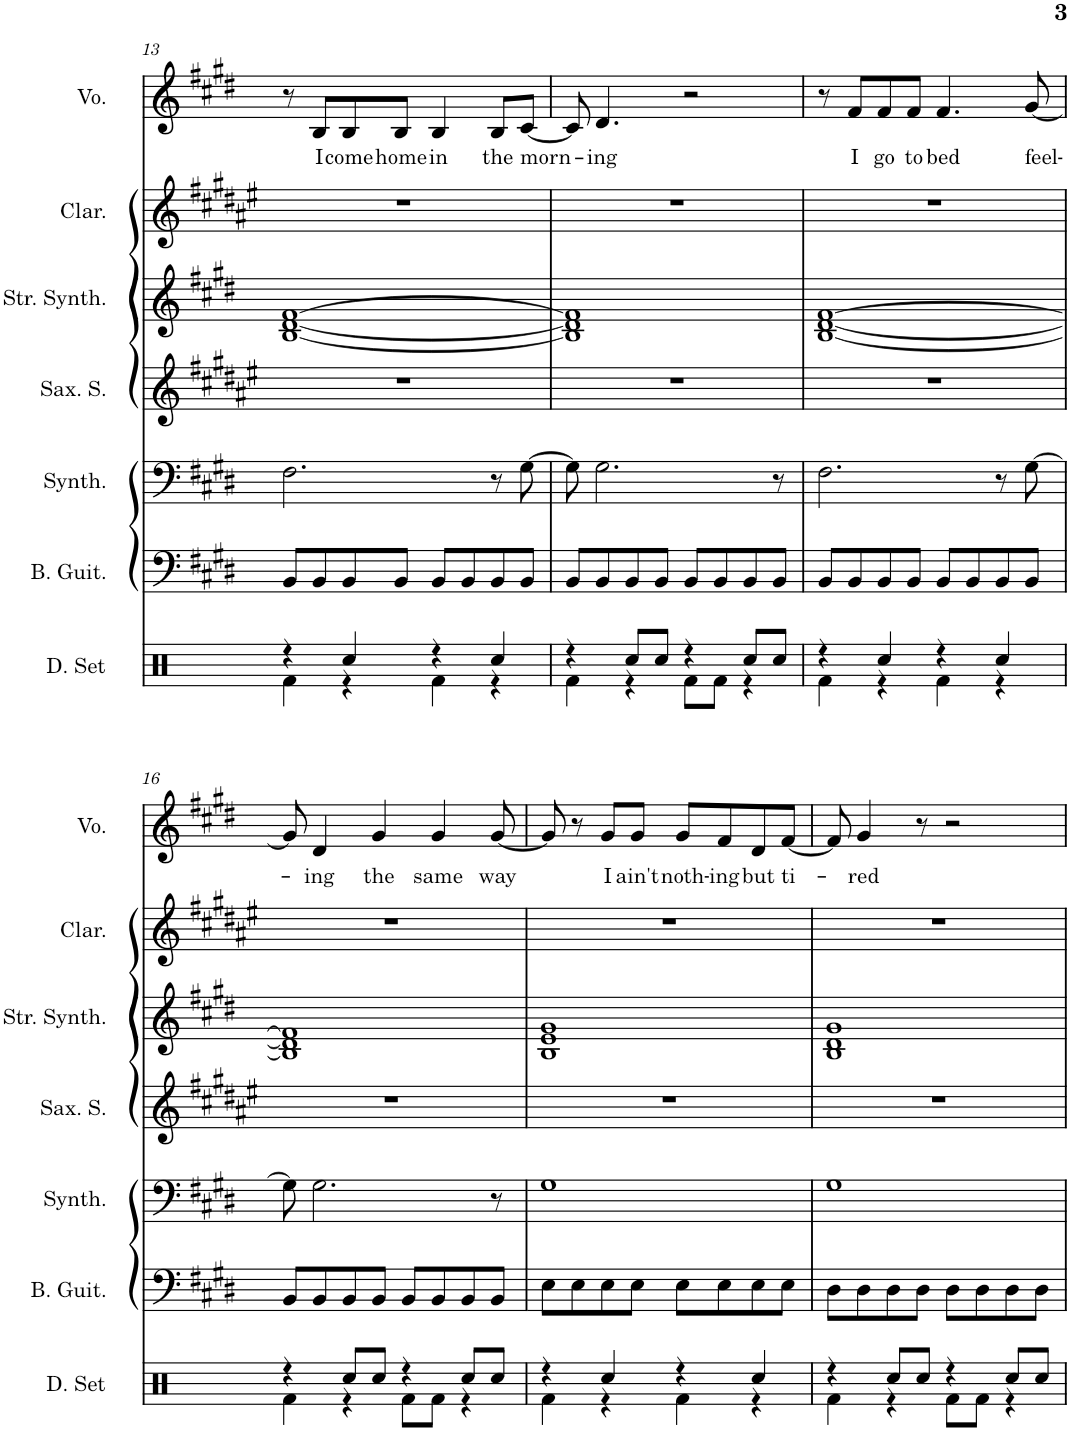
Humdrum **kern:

**kern	**kern	**kern	**kern	**kern	**kern	**kern	**text
*part7	*part6	*part5	*part4	*part3	*part2	*part1	*part1
*staff7	*staff6	*staff5	*staff4	*staff3	*staff2	*staff1	*staff1
*I"Drumset	*I"Bass Guitar	*I"Bass Synthesizer	*I"Saxophone soprano	*I"String Synthesizer	*I"Clarinette	*I"Voice	*
*I'D. Set	*I'B. Guit.	*I'Synth.	*I'Sax. S.	*I'Str. Synth.	*I'Clar.	*I'Vo.	*
!!LO:PB:g=z
*clefX	*clefF4	*clefF4	*clefG2	*clefG2	*clefG2	*clefG2	*
*	*Trd7c12	*	*Trd1c2	*	*Trd1c2	*	*
*k[]	*k[f#c#g#d#]	*k[f#c#g#d#]	*k[f#c#g#d#a#e#]	*k[f#c#g#d#]	*k[f#c#g#d#a#e#]	*k[f#c#g#d#]	*
*M4/4	*M4/4	*M4/4	*M4/4	*M4/4	*M4/4	*M4/4	*
=13	=13	=13	=13	=13	=13	=13	=13
*^	*	*	*	*	*	*	*
4r	4Rf\	8BB/L	2.F#\	1r	[1B [1d# [1f#	1r	8r	.
!	!	!	!	!	!	!	!	!LO:LY:b
.	.	8BB/	.	.	.	.	8B/L	I
!	!	!	!	!	!	!	!	!LO:LY:b
4Rcc/	4r	8BB/	.	.	.	.	8B/	come
!	!	!	!	!	!	!	!	!LO:LY:b
.	.	8BB/J	.	.	.	.	8B/J	home
!	!	!	!	!	!	!	!	!LO:LY:b
4r	4Rf\	8BB/L	.	.	.	.	4B/	in
.	.	8BB/	.	.	.	.	.	.
!	!	!	!	!	!	!	!	!LO:LY:b
4Rcc/	4r	8BB/	8r	.	.	.	8B/L	the
!	!	!	!	!	!	!	!	!LO:LY:b
.	.	8BB/J	[8G#\	.	.	.	[8c#/J	morn-
=14	=14	=14	=14	=14	=14	=14	=14	=14
4r	4Rf\	8BB/L	8G#\]	1r	1B] 1d#] 1f#]	1r	8c#/]	.
!	!	!	!	!	!	!	!	!LO:LY:b
.	.	8BB/	2.G#\	.	.	.	4.d#/	-ing
8Rcc/L	4r	8BB/	.	.	.	.	.	.
8Rcc/J	.	8BB/J	.	.	.	.	.	.
4r	8Rf\L	8BB/L	.	.	.	.	2r	.
.	8Rf\J	8BB/	.	.	.	.	.	.
8Rcc/L	4r	8BB/	.	.	.	.	.	.
8Rcc/J	.	8BB/J	8r	.	.	.	.	.
=15	=15	=15	=15	=15	=15	=15	=15	=15
4r	4Rf\	8BB/L	2.F#\	1r	[1B [1d# [1f#	1r	8r	.
!	!	!	!	!	!	!	!	!LO:LY:b
.	.	8BB/	.	.	.	.	8f#/L	I
!	!	!	!	!	!	!	!	!LO:LY:b
4Rcc/	4r	8BB/	.	.	.	.	8f#/	go
!	!	!	!	!	!	!	!	!LO:LY:b
.	.	8BB/J	.	.	.	.	8f#/J	to
!	!	!	!	!	!	!	!	!LO:LY:b
4r	4Rf\	8BB/L	.	.	.	.	4.f#/	bed
.	.	8BB/	.	.	.	.	.	.
4Rcc/	4r	8BB/	8r	.	.	.	.	.
!	!	!	!	!	!	!	!	!LO:LY:b
.	.	8BB/J	[8G#\	.	.	.	[8g#/	feel-
!!LO:LB:g=z
=16	=16	=16	=16	=16	=16	=16	=16	=16
4r	4Rf\	8BB/L	8G#\]	1r	1B] 1d#] 1f#]	1r	8g#/]	.
!	!	!	!	!	!	!	!	!LO:LY:b
.	.	8BB/	2.G#\	.	.	.	4d#/	-ing
8Rcc/L	4r	8BB/	.	.	.	.	.	.
!	!	!	!	!	!	!	!	!LO:LY:b
8Rcc/J	.	8BB/J	.	.	.	.	4g#/	the
4r	8Rf\L	8BB/L	.	.	.	.	.	.
!	!	!	!	!	!	!	!	!LO:LY:b
.	8Rf\J	8BB/	.	.	.	.	4g#/	same
8Rcc/L	4r	8BB/	.	.	.	.	.	.
!	!	!	!	!	!	!	!	!LO:LY:b
8Rcc/J	.	8BB/J	8r	.	.	.	[8g#/	way
=17	=17	=17	=17	=17	=17	=17	=17	=17
4r	4Rf\	8E\L	1G#	1r	1B 1e 1g#	1r	8g#/]	.
.	.	8E\	.	.	.	.	8r	.
!	!	!	!	!	!	!	!	!LO:LY:b
4Rcc/	4r	8E\	.	.	.	.	8g#/L	I
!	!	!	!	!	!	!	!	!LO:LY:b
.	.	8E\J	.	.	.	.	8g#/J	ain't
!	!	!	!	!	!	!	!	!LO:LY:b
4r	4Rf\	8E\L	.	.	.	.	8g#/L	noth-
!	!	!	!	!	!	!	!	!LO:LY:b
.	.	8E\	.	.	.	.	8f#/	-ing
!	!	!	!	!	!	!	!	!LO:LY:b
4Rcc/	4r	8E\	.	.	.	.	8d#/	but
!	!	!	!	!	!	!	!	!LO:LY:b
.	.	8E\J	.	.	.	.	[8f#/J	ti-
=18	=18	=18	=18	=18	=18	=18	=18	=18
4r	4Rf\	8D#\L	1G#	1r	1B 1d# 1g#	1r	8f#/]	.
!	!	!	!	!	!	!	!	!LO:LY:b
.	.	8D#\	.	.	.	.	4g#/	-red
8Rcc/L	4r	8D#\	.	.	.	.	.	.
8Rcc/J	.	8D#\J	.	.	.	.	8r	.
4r	8Rf\L	8D#\L	.	.	.	.	2r	.
.	8Rf\J	8D#\	.	.	.	.	.	.
8Rcc/L	4r	8D#\	.	.	.	.	.	.
8Rcc/J	.	8D#\J	.	.	.	.	.	.
*v	*v	*	*	*	*	*	*	*
=	=	=	=	=	=	=	=
*-	*-	*-	*-	*-	*-	*-	*-
